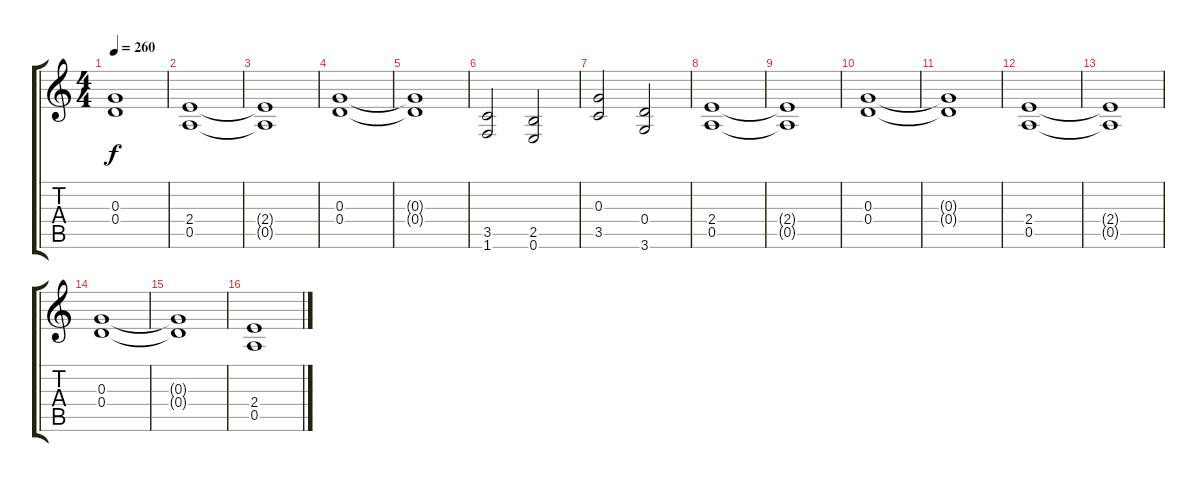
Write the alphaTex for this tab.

\track "" {instrument overdrivenguitar}
\staff {score tabs}
\tuning (E4 B3 G3 D3 A2 E2) {hide}
\ts (4 4)
\tempo 260
\clef g2
\ks c
(0.3{t} 0.4{t}).1{dy f} |
(2.4 0.5).1 |
(2.4{t} 0.5{t}).1 |
(0.3 0.4).1 |
(0.3{t} 0.4{t}).1 |
(3.5 1.6).2 (2.5 0.6).2 |
(0.3 3.5).2 (0.4 3.6).2 |
(2.4 0.5).1 |
(2.4{t} 0.5{t}).1 |
(0.3 0.4).1 |
(0.3{t} 0.4{t}).1 |
(2.4 0.5).1 |
(2.4{t} 0.5{t}).1 |
(0.3 0.4).1 |
(0.3{t} 0.4{t}).1 |
(2.4 0.5).1
